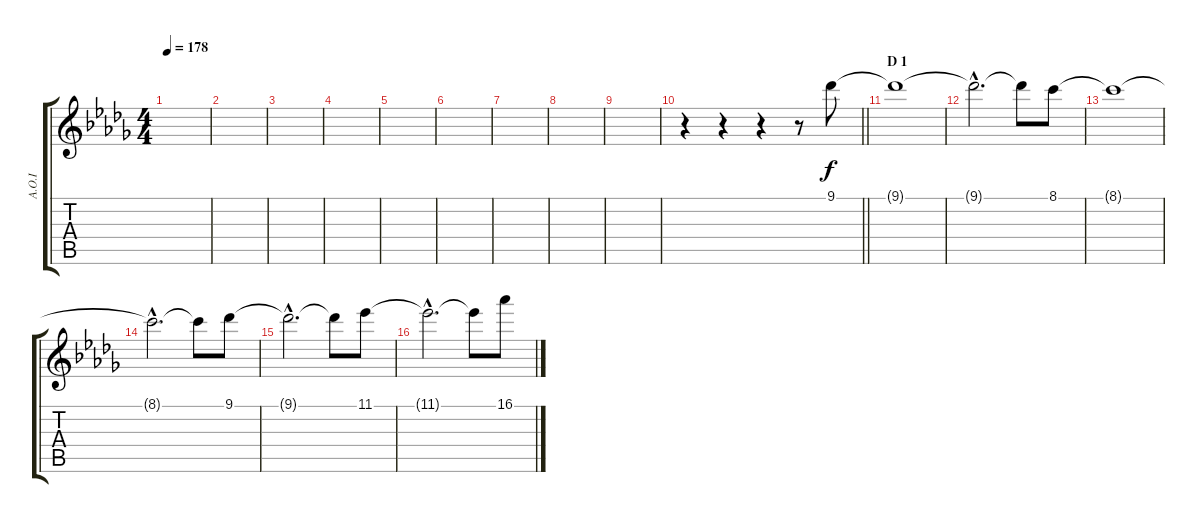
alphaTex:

\track ("A.O.I" "A.O.I") {instrument distortionguitar}
\staff {score tabs}
\tuning (E4 B3 G3 D3 A2 E2) {hide}
\ts (4 4)
\tempo 178
\clef g2
\ks db
|
|
|
|
|
|
|
|
|
\barLineRight lightlight
r.4 r.4 r.4 r.8 9.1.8{volume 12} |
\section ("" "D 1")
9.1{t}.1 |
9.1{hac t}.2{d} 9.1{t}.8 8.1.8 |
8.1{t}.1 |
8.1{hac t}.2{d} 8.1{t}.8 9.1.8 |
9.1{hac t}.2{d} 9.1{t}.8 11.1.8 |
11.1{hac t}.2{d} 11.1{t}.8 16.1.8
